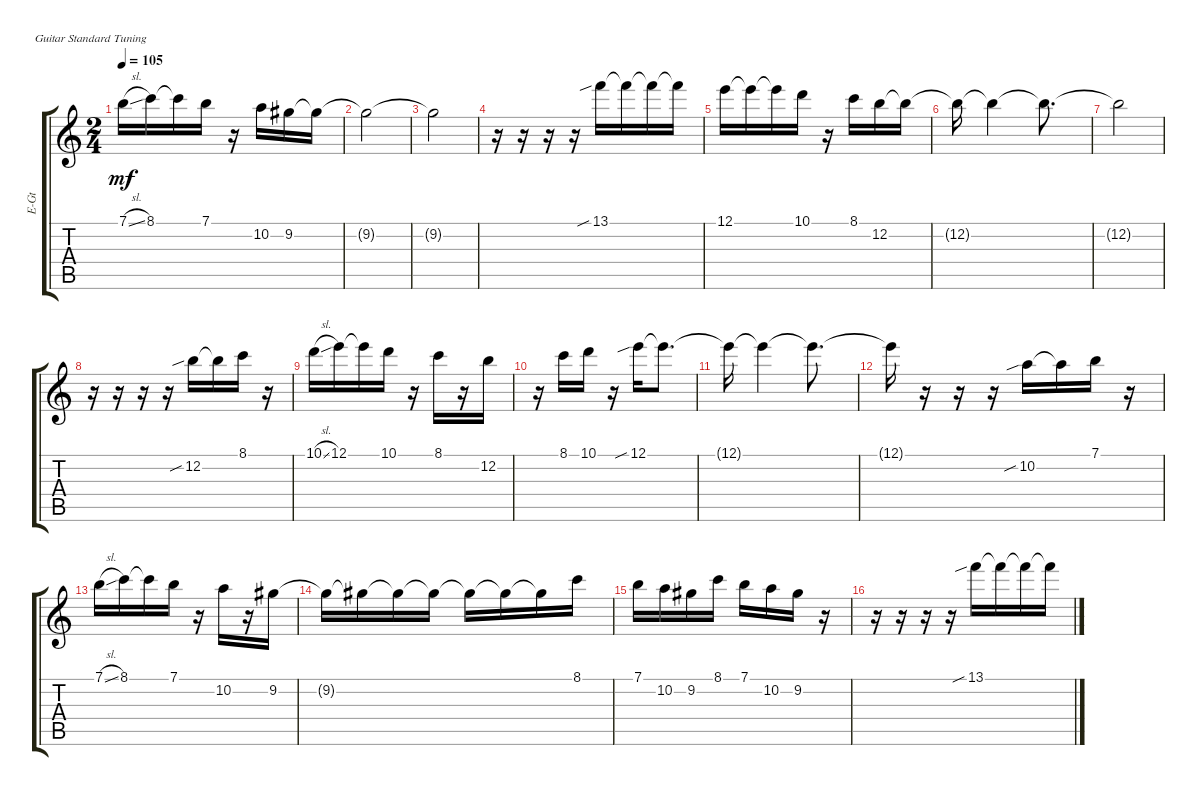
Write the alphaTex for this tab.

\defaultSystemsLayout 4
\bracketExtendMode groupsimilarinstruments
\otherSystemsTrackNameOrientation horizontal
\track ("Al Di Electric" "E-Gt") {instrument overdrivenguitar}
\staff {score tabs}
\tuning (E4 B3 G3 D3 A2 E2)
\ts (2 4)
\tempo 105
\clef g2
\ks c
7.1{sl}.16{dy mf beam Down} 8.1.16{beam Down} 8.1{t}.16{beam Down} 7.1.16{beam Down} r.16{beam Down} 10.2.16{beam Down} 9.2{acc #}.16{beam Down} 9.2{t acc #}.16{beam Down} |
9.2{t acc #}.2{beam Down} |
9.2{t acc #}.2{beam Down} |
r.16{beam Down} r.16{beam Down} r.16{beam Down} r.16{beam Down} 13.1{sib}.16{beam Down} 13.1{t}.16{beam Down} 13.1{t}.16{beam Down} 13.1{t}.16{beam Down} |
12.1.16{beam Down} 12.1{t}.16{beam Down} 12.1{t}.16{beam Down} 10.1.16{beam Down} r.16{beam Down} 8.1.16{beam Down} 12.2.16{beam Down} 12.2{t}.16{beam Down} |
12.2{t}.16{beam Down} 12.2{t}.4{beam Down} 12.2{t}.8{d beam Down} |
12.2{t}.2{beam Down} |
r.16{beam Down} r.16{beam Down} r.16{beam Down} r.16{beam Down} 12.2{sib}.16{beam Down} 12.2{t}.16{beam Down} 8.1.16{beam Down} r.16{beam Down} |
10.1{sl}.16{beam Down} 12.1.16{beam Down} 12.1{t}.16{beam Down} 10.1.16{beam Down} r.16{beam Down} 8.1.16{beam Down} r.16{beam Down} 12.2.16{beam Down} |
r.16{beam Down} 8.1.16{beam Down} 10.1.16{beam Down} r.16{beam Down} 12.1{sib}.16{beam Down} 12.1{t}.8{d beam Down} |
12.1{t}.16{beam Down} 12.1{t}.4{beam Down} 12.1{t}.8{d beam Down} |
12.1{t}.16{beam Down} r.16{beam Down} r.16{beam Down} r.16{beam Down} 10.2{sib}.16{beam Down} 10.2{t}.16{beam Down} 7.1.16{beam Down} r.16{beam Down} |
7.1{sl}.16{beam Down} 8.1.16{beam Down} 8.1{t}.16{beam Down} 7.1.16{beam Down} r.16{beam Down} 10.2.16{beam Down} r.16{beam Down} 9.2{acc #}.16{beam Down} |
9.2{t acc #}.16{beam Down} 9.2{t acc #}.16{beam Down} 9.2{t acc #}.16{beam Down} 9.2{t acc #}.16{beam Down} 9.2{t acc #}.16{beam Down} 9.2{t acc #}.16{beam Down} 9.2{t acc #}.16{beam Down} 8.1.16{beam Down} |
7.1.16{beam Down} 10.2.16{beam Down} 9.2{acc #}.16{beam Down} 8.1.16{beam Down} 7.1.16{beam Down} 10.2.16{beam Down} 9.2{acc #}.16{beam Down} r.16{beam Down} |
r.16{beam Down} r.16{beam Down} r.16{beam Down} r.16{beam Down} 13.1{sib}.16{beam Down} 13.1{t}.16{beam Down} 13.1{t}.16{beam Down} 13.1{t}.16{beam Down}
